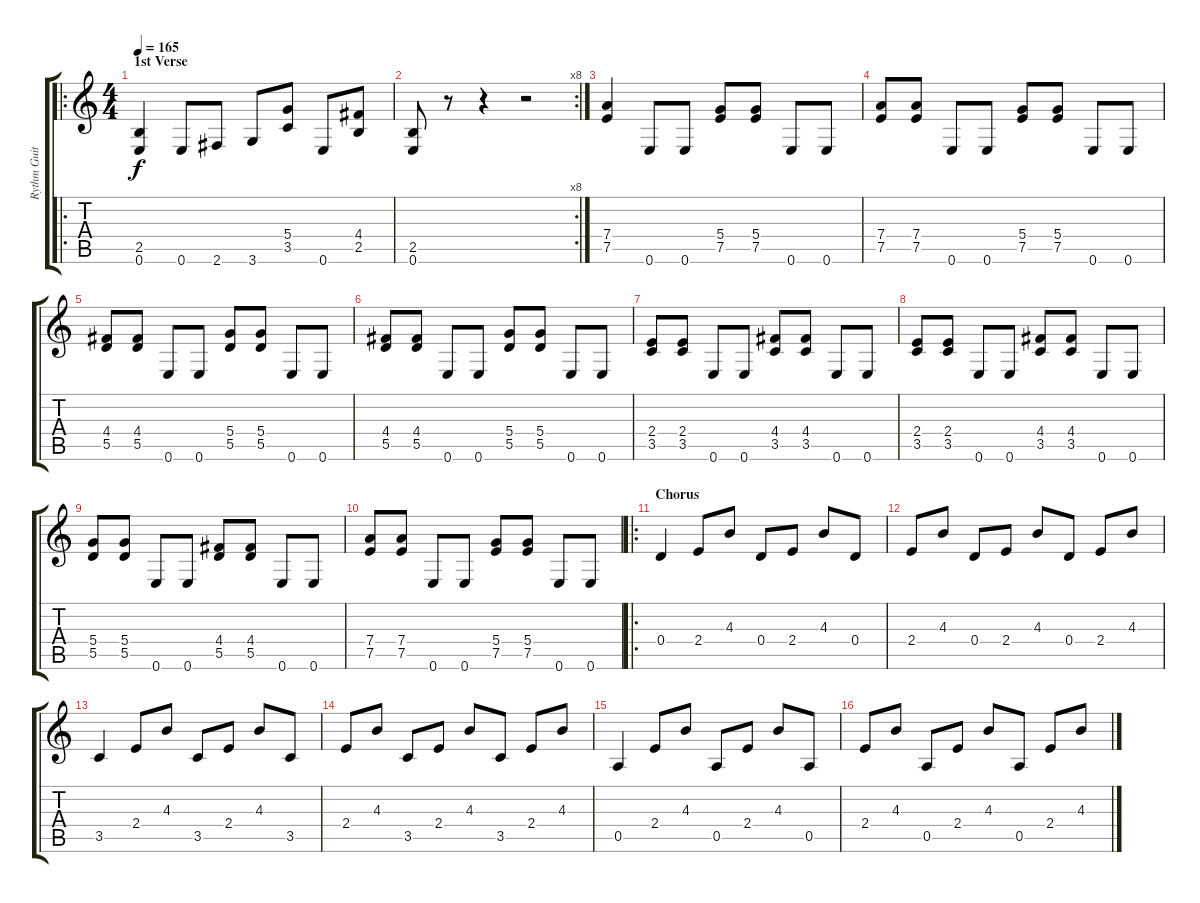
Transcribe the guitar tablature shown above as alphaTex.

\track ("Rythm Guitar (Dave Mustaine)" "Rythm Guit") {instrument distortionguitar}
\staff {score tabs}
\tuning (E4 B3 G3 D3 A2 E2) {hide}
\ro
\ts (4 4)
\section ("" "1st Verse")
\tempo 165
\clef g2
\ks c
(2.5 0.6).4{dy f instrument distortionguitar} 0.6.8 2.6.8 3.6.8 (5.4 3.5).8 0.6.8 (4.4 2.5).8 |
\rc 8
(2.5 0.6).8 r.8 r.4 r.2 |
(7.4 7.5).4 0.6.8 0.6.8 (5.4 7.5).8 (5.4 7.5).8 0.6.8 0.6.8 |
(7.4 7.5).8 (7.4 7.5).8 0.6.8 0.6.8 (5.4 7.5).8 (5.4 7.5).8 0.6.8 0.6.8 |
(4.4 5.5).8 (4.4 5.5).8 0.6.8 0.6.8 (5.4 5.5).8 (5.4 5.5).8 0.6.8 0.6.8 |
(4.4 5.5).8 (4.4 5.5).8 0.6.8 0.6.8 (5.4 5.5).8 (5.4 5.5).8 0.6.8 0.6.8 |
(2.4 3.5).8 (2.4 3.5).8 0.6.8 0.6.8 (4.4 3.5).8 (4.4 3.5).8 0.6.8 0.6.8 |
(2.4 3.5).8 (2.4 3.5).8 0.6.8 0.6.8 (4.4 3.5).8 (4.4 3.5).8 0.6.8 0.6.8 |
(5.4 5.5).8 (5.4 5.5).8 0.6.8 0.6.8 (4.4 5.5).8 (4.4 5.5).8 0.6.8 0.6.8 |
(7.4 7.5).8 (7.4 7.5).8 0.6.8 0.6.8 (5.4 7.5).8 (5.4 7.5).8 0.6.8 0.6.8 |
\ro
\section ("" "Chorus")
0.4.4 2.4.8 4.3.8 0.4.8 2.4.8 4.3.8 0.4.8 |
2.4.8 4.3.8 0.4.8 2.4.8 4.3.8 0.4.8 2.4.8 4.3.8 |
3.5.4 2.4.8 4.3.8 3.5.8 2.4.8 4.3.8 3.5.8 |
2.4.8 4.3.8 3.5.8 2.4.8 4.3.8 3.5.8 2.4.8 4.3.8 |
0.5.4 2.4.8 4.3.8 0.5.8 2.4.8 4.3.8 0.5.8 |
2.4.8 4.3.8 0.5.8 2.4.8 4.3.8 0.5.8 2.4.8 4.3.8
